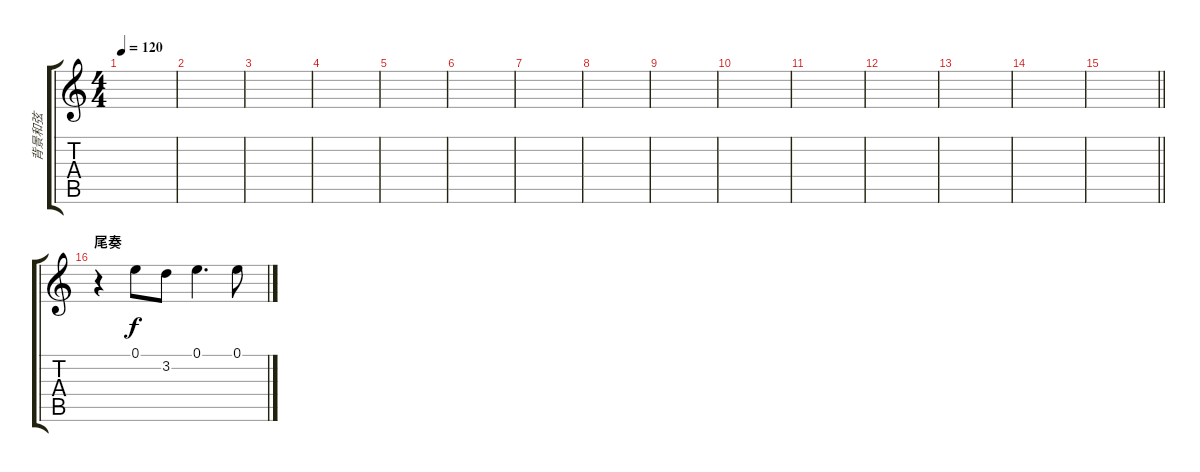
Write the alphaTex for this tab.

\track ("背景和弦" "背景和弦") {instrument electricguitarclean}
\staff {score tabs}
\tuning (E4 B3 G3 D3 A2 E2) {hide}
\ts (4 4)
\tempo 120
\clef g2
\ks c
|
|
|
|
|
|
|
|
|
|
|
|
|
|
\barLineRight lightlight
|
\section ("" "尾奏")
r.4{volume 13 instrument glockenspiel} 0.1.8 3.2.8 0.1.4{d} 0.1.8
